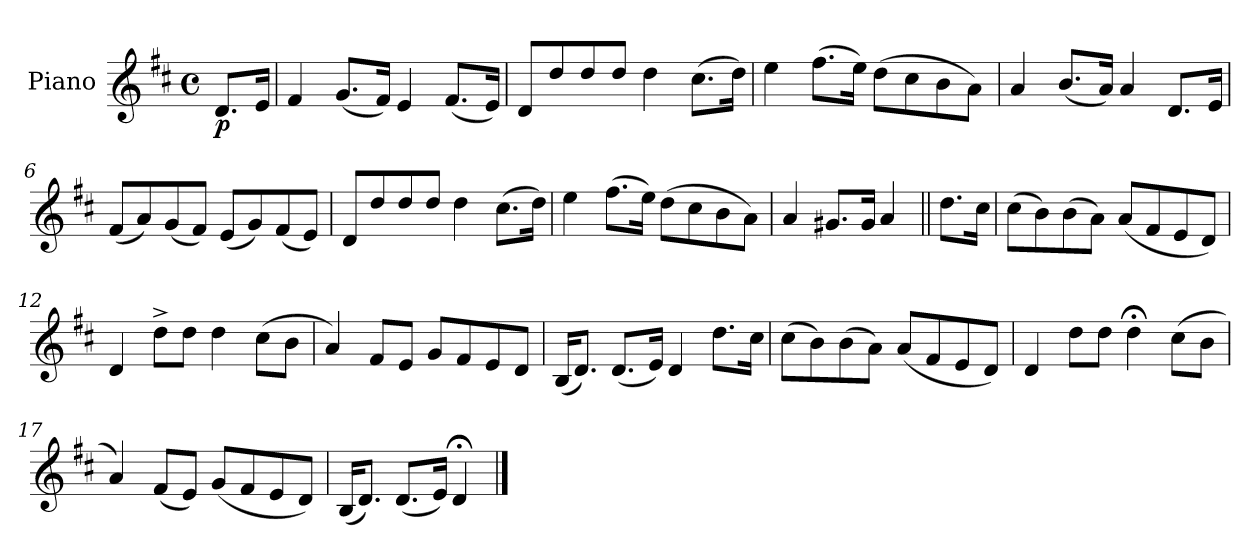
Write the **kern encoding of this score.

**kern	**dynam
*part1	*part1
*staff1	*staff1
*I"Piano	*
*I'Pno.	*
*clefG2	*
*k[f#c#]	*
*M4/4	*
*met(c)	*
=1	=1
!	!LO:DY:b
8.d/L	p
16e/Jk	.
=2	=2
4f#/	.
(<8.g/L	.
16f#/Jk)	.
4e/	.
(<8.f#/L	.
16e/Jk)	.
=3	=3
8d/L	.
8dd/	.
8dd/	.
8dd/J	.
4dd\	.
(>8.cc#\L	.
16dd\Jk)	.
=4	=4
4ee\	.
(>8.ff#\L	.
16ee\Jk)	.
(>8dd\L	.
8cc#\	.
8b\	.
8a\J)	.
=5	=5
4a/	.
(<8.b/L	.
16a/Jk)	.
4a/	.
8.d/L	.
16e/Jk	.
=6	=6
(<8f#/L	.
8a/)	.
(<8g/	.
8f#/J)	.
(<8e/L	.
8g/)	.
(<8f#/	.
8e/J)	.
!!LO:LB:g=z
=7	=7
8d/L	.
8dd/	.
8dd/	.
8dd/J	.
4dd\	.
(>8.cc#\L	.
16dd\Jk)	.
=8	=8
4ee\	.
(>8.ff#\L	.
16ee\Jk)	.
(>8dd\L	.
8cc#\	.
8b\	.
8a\J)	.
=9	=9
4a/	.
8.g#X/L	.
16g#/Jk	.
4a/	.
=10||	=10||
8.dd\L	.
16cc#\Jk	.
=11	=11
(>8cc#\L	.
8b\)	.
(>8b\	.
8a\J)	.
(<8a/L	.
8f#/	.
8e/	.
8d/J)	.
=12	=12
4d/	.
8dd^\L	.
8dd\J	.
4dd\	.
(>8cc#\L	.
8b\J	.
!!LO:LB:g=z
=13	=13
4a/)	.
8f#/L	.
8e/J	.
8g/L	.
8f#/	.
8e/	.
8d/J	.
=14	=14
(<16B/KL	.
8.d/J)	.
(<8.d/L	.
16e/Jk)	.
4d/	.
8.dd\L	.
16cc#\Jk	.
=15	=15
(>8cc#\L	.
8b\)	.
(>8b\	.
8a\J)	.
(<8a/L	.
8f#/	.
8e/	.
8d/J)	.
=16	=16
4d/	.
8dd\L	.
8dd\J	.
4dd;<\	.
(>8cc#\L	.
8b\J	.
=17	=17
4a/)	.
(<8f#/L	.
8e/J)	.
(<8g/L	.
8f#/	.
8e/	.
8d/J)	.
=18	=18
(<16B/KL	.
8.d/J)	.
(<8.d/L	.
16e/Jk)	.
4d;</	.
==	==
*-	*-
